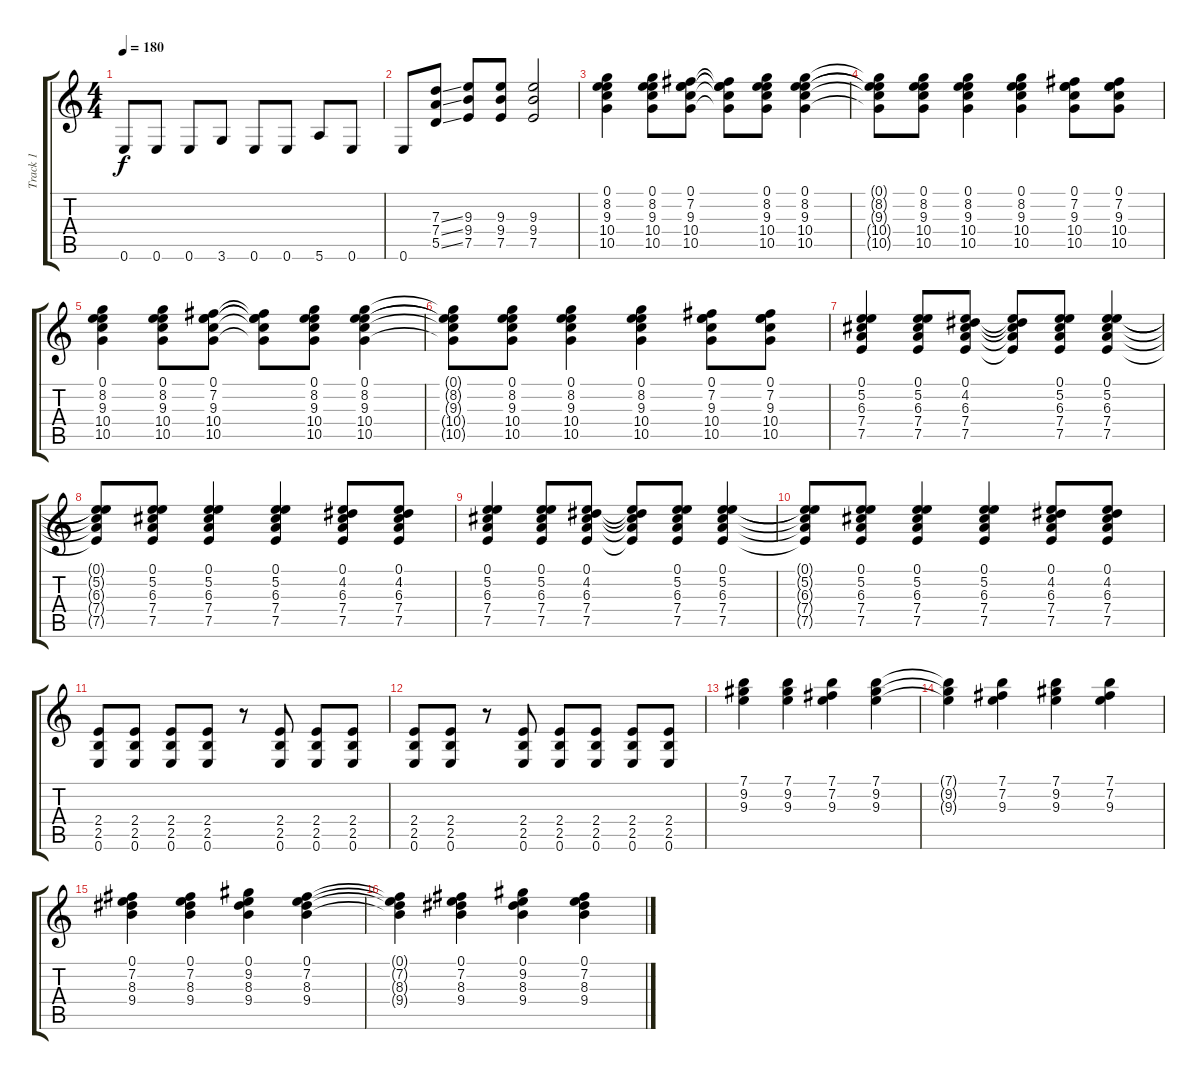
\track ("Track 1" "Track 1") {instrument distortionguitar}
\staff {score tabs}
\tuning (E4 B3 G3 D3 A2 E2) {hide}
\ts (4 4)
\tempo 180
\clef g2
\ks c
0.6.8{dy f} 0.6.8 0.6.8 3.6.8 0.6.8 0.6.8 5.6.8 0.6.8 |
0.6.8 (7.3{ss} 7.4{ss} 5.5{ss}).8 (9.3 9.4 7.5).8 (9.3 9.4 7.5).8 (9.3 9.4 7.5).2 |
(0.1 8.2 9.3 10.4 10.5).4{volume 8} (0.1 8.2 9.3 10.4 10.5).8 (0.1 7.2 9.3 10.4 10.5).8 (0.1{t} 7.2{t} 9.3{t} 10.4{t} 10.5{t}).8 (0.1 8.2 9.3 10.4 10.5).8 (0.1 8.2 9.3 10.4 10.5).4 |
(0.1{t} 8.2{t} 9.3{t} 10.4{t} 10.5{t}).8 (0.1 8.2 9.3 10.4 10.5).8 (0.1 8.2 9.3 10.4 10.5).4 (0.1 8.2 9.3 10.4 10.5).4 (0.1 7.2 9.3 10.4 10.5).8 (0.1 7.2 9.3 10.4 10.5).8 |
(0.1 8.2 9.3 10.4 10.5).4 (0.1 8.2 9.3 10.4 10.5).8 (0.1 7.2 9.3 10.4 10.5).8 (0.1{t} 7.2{t} 9.3{t} 10.4{t} 10.5{t}).8 (0.1 8.2 9.3 10.4 10.5).8 (0.1 8.2 9.3 10.4 10.5).4 |
(0.1{t} 8.2{t} 9.3{t} 10.4{t} 10.5{t}).8 (0.1 8.2 9.3 10.4 10.5).8 (0.1 8.2 9.3 10.4 10.5).4 (0.1 8.2 9.3 10.4 10.5).4 (0.1 7.2 9.3 10.4 10.5).8 (0.1 7.2 9.3 10.4 10.5).8 |
(0.1 5.2 6.3 7.4 7.5).4 (0.1 5.2 6.3 7.4 7.5).8 (0.1 4.2 6.3 7.4 7.5).8 (0.1{t} 4.2{t} 6.3{t} 7.4{t} 7.5{t}).8 (0.1 5.2 6.3 7.4 7.5).8 (0.1 5.2 6.3 7.4 7.5).4 |
(0.1{t} 5.2{t} 6.3{t} 7.4{t} 7.5{t}).8 (0.1 5.2 6.3 7.4 7.5).8 (0.1 5.2 6.3 7.4 7.5).4 (0.1 5.2 6.3 7.4 7.5).4 (0.1 4.2 6.3 7.4 7.5).8 (0.1 4.2 6.3 7.4 7.5).8 |
(0.1 5.2 6.3 7.4 7.5).4 (0.1 5.2 6.3 7.4 7.5).8 (0.1 4.2 6.3 7.4 7.5).8 (0.1{t} 4.2{t} 6.3{t} 7.4{t} 7.5{t}).8 (0.1 5.2 6.3 7.4 7.5).8 (0.1 5.2 6.3 7.4 7.5).4 |
(0.1{t} 5.2{t} 6.3{t} 7.4{t} 7.5{t}).8 (0.1 5.2 6.3 7.4 7.5).8 (0.1 5.2 6.3 7.4 7.5).4 (0.1 5.2 6.3 7.4 7.5).4 (0.1 4.2 6.3 7.4 7.5).8 (0.1 4.2 6.3 7.4 7.5).8 |
(2.4 2.5 0.6).8{volume 13} (2.4 2.5 0.6).8 (2.4 2.5 0.6).8 (2.4 2.5 0.6).8 r.8 (2.4 2.5 0.6).8 (2.4 2.5 0.6).8 (2.4 2.5 0.6).8 |
(2.4 2.5 0.6).8 (2.4 2.5 0.6).8 r.8 (2.4 2.5 0.6).8 (2.4 2.5 0.6).8 (2.4 2.5 0.6).8 (2.4 2.5 0.6).8 (2.4 2.5 0.6).8 |
(7.1 9.2 9.3).4{volume 7} (7.1 9.2 9.3).4 (7.1 7.2 9.3).4 (7.1 9.2 9.3).4 |
(7.1{t} 9.2{t} 9.3{t}).4 (7.1 7.2 9.3).4 (7.1 9.2 9.3).4 (7.1 7.2 9.3).4 |
(0.1 7.2 8.3 9.4).4 (0.1 7.2 8.3 9.4).4 (0.1 9.2 8.3 9.4).4 (0.1 7.2 8.3 9.4).4 |
(0.1{t} 7.2{t} 8.3{t} 9.4{t}).4 (0.1 7.2 8.3 9.4).4 (0.1 9.2 8.3 9.4).4 (0.1 7.2 8.3 9.4).4
